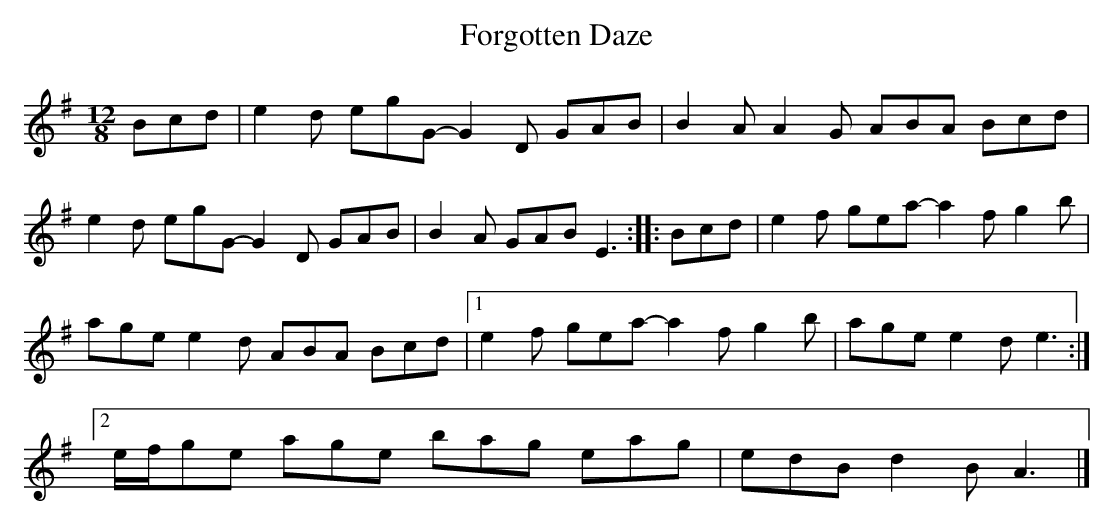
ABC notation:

X:1
T:Forgotten Daze
M:12/8
L:1/8
K:G
Bcd | e2d egG-G2D GAB | B2A A2G ABA Bcd |
e2d egG-G2D GAB | B2A GAB E3 :: Bcd | e2f gea- a2f g2b |
age e2d ABA Bcd |1 e2f gea- a2f g2b | age e2d e3  :|2
e/f/ge age bag eag | edB d2B A3 |]
